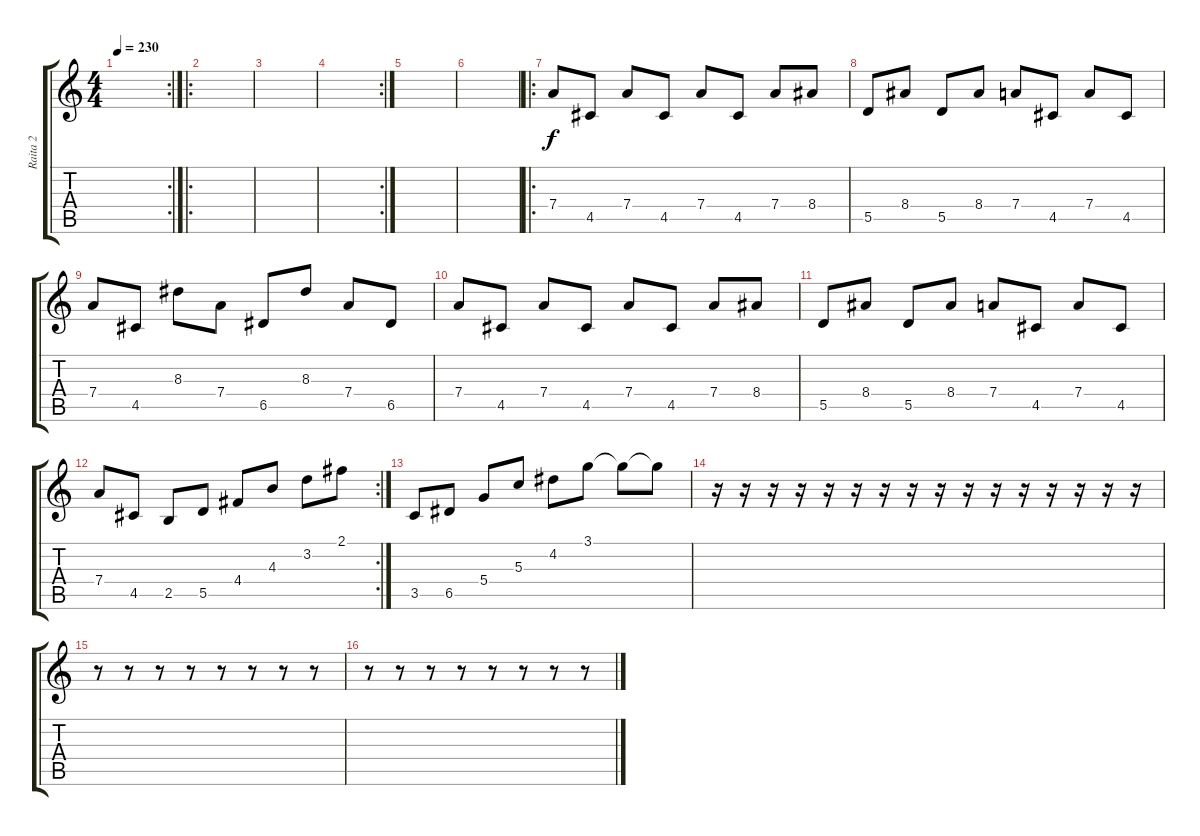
\track ("Raita 2" "Raita 2") {instrument distortionguitar}
\staff {score tabs}
\tuning (E4 B3 G3 D3 A2 D2) {hide}
\rc 2
\ts (4 4)
\tempo 230
\clef g2
\ks c
|
\ro
|
|
\rc 2
|
|
|
\ro
7.4.8 4.5.8 7.4.8 4.5.8 7.4.8 4.5.8 7.4.8 8.4.8 |
5.5.8 8.4.8 5.5.8 8.4.8 7.4.8 4.5.8 7.4.8 4.5.8 |
7.4.8 4.5.8 8.3.8 7.4.8 6.5.8 8.3.8 7.4.8 6.5.8 |
7.4.8 4.5.8 7.4.8 4.5.8 7.4.8 4.5.8 7.4.8 8.4.8 |
5.5.8 8.4.8 5.5.8 8.4.8 7.4.8 4.5.8 7.4.8 4.5.8 |
\rc 2
7.4.8 4.5.8 2.5.8 5.5.8 4.4.8 4.3.8 3.2.8 2.1.8 |
3.5.8 6.5.8 5.4.8 5.3.8 4.2.8 3.1.8 3.1{t}.8 3.1{t}.8 |
r.16 r.16 r.16 r.16 r.16 r.16 r.16 r.16 r.16 r.16 r.16 r.16 r.16 r.16 r.16 r.16 |
r.8 r.8 r.8 r.8 r.8 r.8 r.8 r.8 |
r.8 r.8 r.8 r.8 r.8 r.8 r.8 r.8
